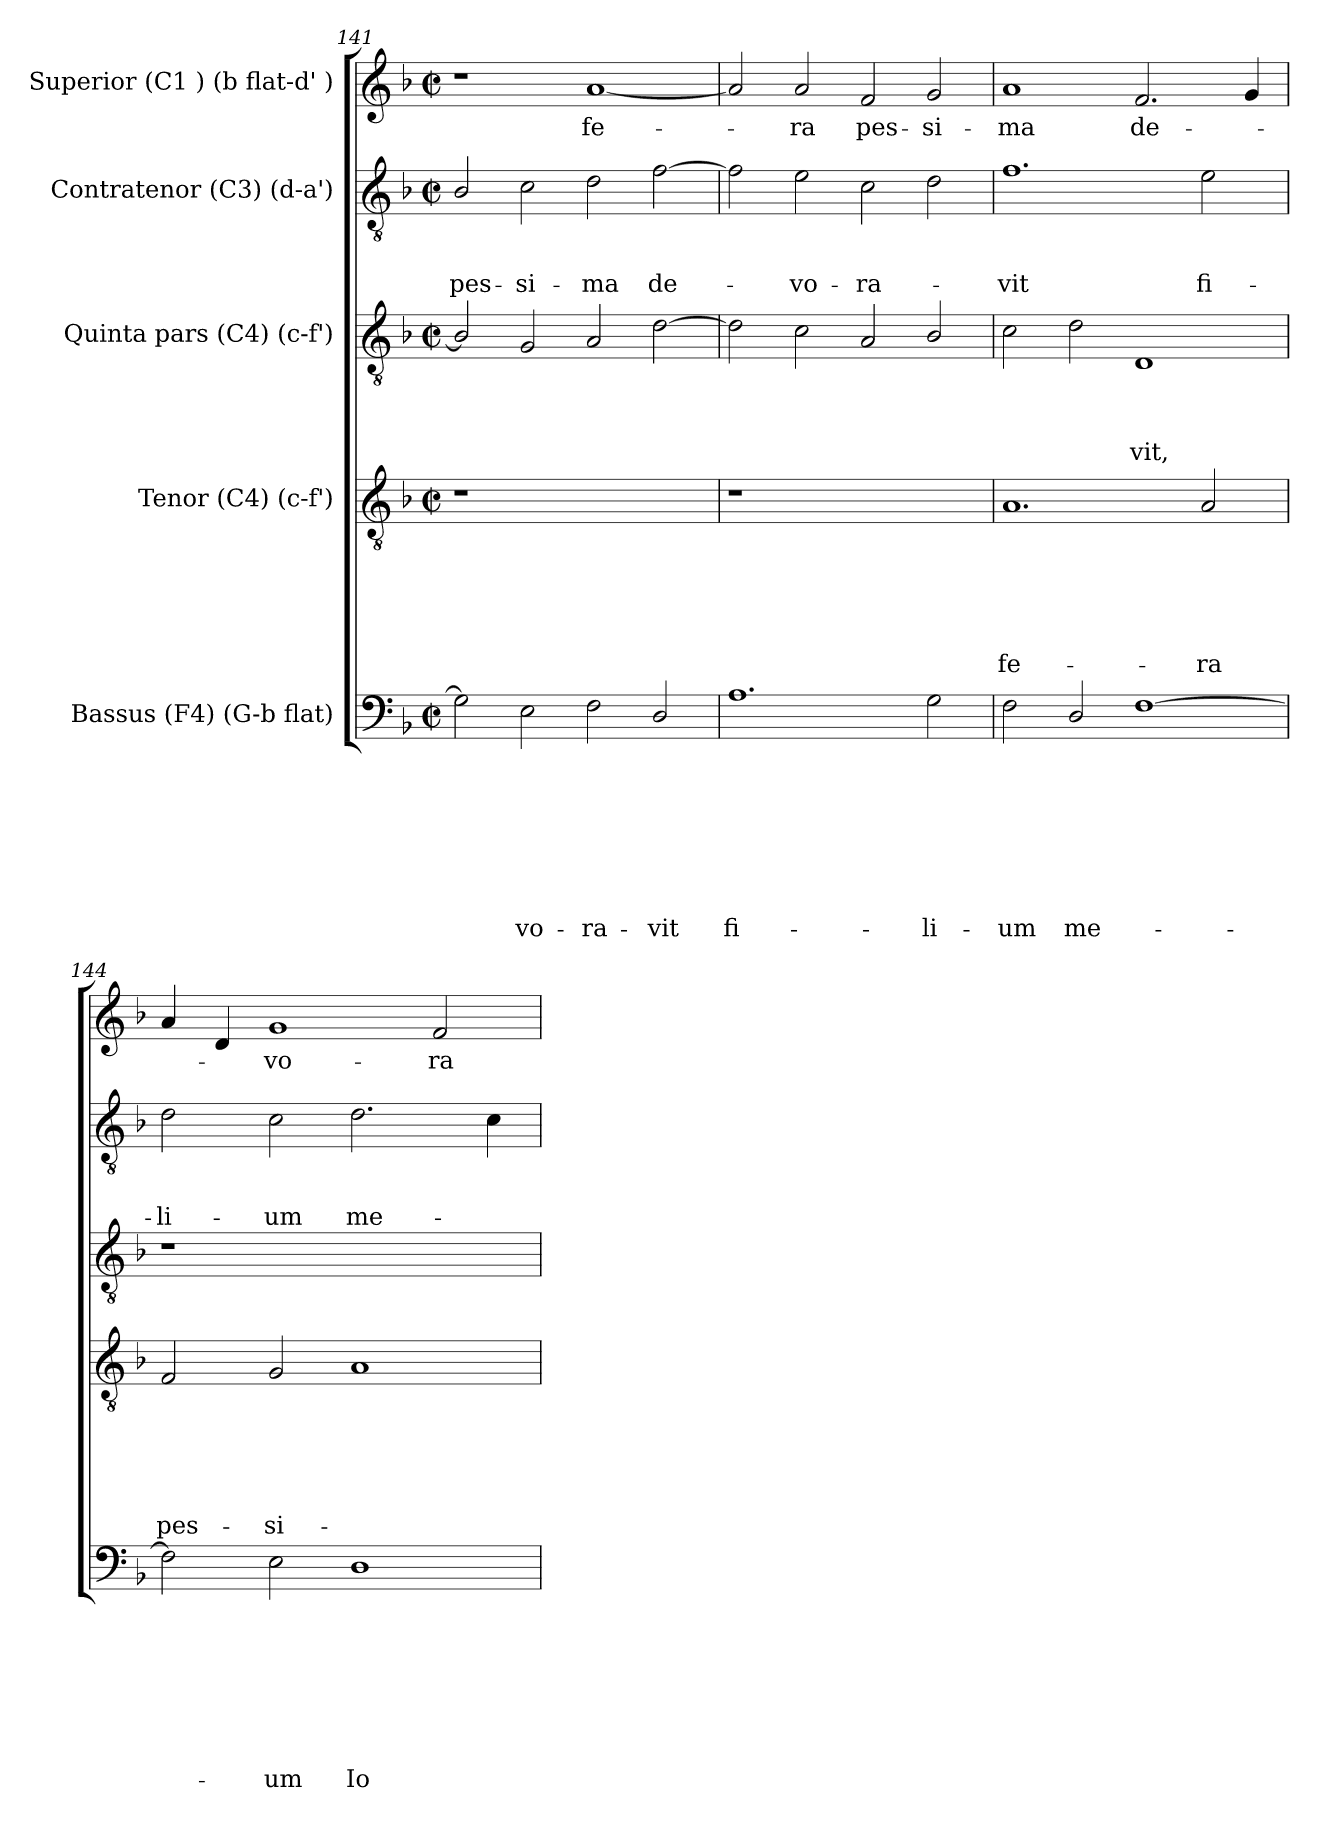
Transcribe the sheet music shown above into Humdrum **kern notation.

**kern	**text	**text	**text	**text	**text	**text	**text	**text	**kern	**text	**text	**text	**text	**text	**text	**kern	**text	**text	**text	**text	**kern	**text	**text	**text	**kern	**text
*part5	*part5	*part5	*part5	*part5	*part5	*part5	*part5	*part5	*part4	*part4	*part4	*part4	*part4	*part4	*part4	*part3	*part3	*part3	*part3	*part3	*part2	*part2	*part2	*part2	*part1	*part1
*staff5	*staff5	*staff5	*staff5	*staff5	*staff5	*staff5	*staff5	*staff5	*staff4	*staff4	*staff4	*staff4	*staff4	*staff4	*staff4	*staff3	*staff3	*staff3	*staff3	*staff3	*staff2	*staff2	*staff2	*staff2	*staff1	*staff1
*I"Bassus (F4) (G-b flat)	*	*	*	*	*	*	*	*	*I"Tenor (C4) (c-f')	*	*	*	*	*	*	*I"Quinta pars (C4) (c-f')	*	*	*	*	*I"Contratenor (C3) (d-a')	*	*	*	*I"Superior (C1 ) (b flat-d' )	*
!!LO:PB:g=z
*clefF4	*	*	*	*	*	*	*	*	*clefGv2	*	*	*	*	*	*	*clefGv2	*	*	*	*	*clefGv2	*	*	*	*clefG2	*
*k[b-]	*	*	*	*	*	*	*	*	*k[b-]	*	*	*	*	*	*	*k[b-]	*	*	*	*	*k[b-]	*	*	*	*k[b-]	*
*F:	*	*	*	*	*	*	*	*	*F:	*	*	*	*	*	*	*F:	*	*	*	*	*F:	*	*	*	*F:	*
*M2/2	*	*	*	*	*	*	*	*	*M2/2	*	*	*	*	*	*	*M2/2	*	*	*	*	*M2/2	*	*	*	*M2/2	*
*met(c|)	*	*	*	*	*	*	*	*	*met(c|)	*	*	*	*	*	*	*met(c|)	*	*	*	*	*met(c|)	*	*	*	*met(c|)	*
=141	=141	=141	=141	=141	=141	=141	=141	=141	=141	=141	=141	=141	=141	=141	=141	=141	=141	=141	=141	=141	=141	=141	=141	=141	=141	=141
!	!	!	!	!	!	!	!	!	!LO:N:vis=1	!	!	!	!	!	!	!	!	!	!	!	!	!	!	!LO:LY:b	!	!
2G\]	.	.	.	.	.	.	.	.	1r	.	.	.	.	.	.	2B-/]	.	.	.	.	2B-/	.	.	pes-	1r	.
!	!	!	!	!	!	!	!	!LO:LY:b	!	!	!	!	!	!	!	!	!	!	!	!	!	!	!	!LO:LY:b	!	!
2E\	.	.	.	.	.	.	.	-vo-	.	.	.	.	.	.	.	2G/	.	.	.	.	2c\	.	.	-si-	.	.
!	!	!	!	!	!	!	!	!LO:LY:b	!	!	!	!	!	!	!	!	!	!	!	!	!	!	!	!LO:LY:b	!	!LO:LY:b
2F\	.	.	.	.	.	.	.	-ra-	1ryy	.	.	.	.	.	.	2A/	.	.	.	.	2d\	.	.	-ma	[<1a	-fe-
!	!	!	!	!	!	!	!	!LO:LY:b	!	!	!	!	!	!	!	!	!	!	!	!	!	!	!	!LO:LY:b	!	!
2D/	.	.	.	.	.	.	.	-vit	.	.	.	.	.	.	.	[>2d\	.	.	.	.	[>2f\	.	.	de-	.	.
=142	=142	=142	=142	=142	=142	=142	=142	=142	=142	=142	=142	=142	=142	=142	=142	=142	=142	=142	=142	=142	=142	=142	=142	=142	=142	=142
!	!	!	!	!	!	!	!	!LO:LY:b	!LO:N:vis=1	!	!	!	!	!	!	!	!	!	!	!	!	!	!	!	!	!
1.A	.	.	.	.	.	.	.	fi-	1r	.	.	.	.	.	.	2d\]	.	.	.	.	2f\]	.	.	.	2a/]	.
!	!	!	!	!	!	!	!	!	!	!	!	!	!	!	!	!	!	!	!	!	!	!	!	!LO:LY:b	!	!LO:LY:b
.	.	.	.	.	.	.	.	.	.	.	.	.	.	.	.	2c\	.	.	.	.	2e\	.	.	-vo-	2a/	-ra
!	!	!	!	!	!	!	!	!	!	!	!	!	!	!	!	!	!	!	!	!	!	!	!	!LO:LY:b	!	!LO:LY:b
.	.	.	.	.	.	.	.	.	1ryy	.	.	.	.	.	.	2A/	.	.	.	.	2c\	.	.	-ra-	2f/	pes-
!	!	!	!	!	!	!	!	!LO:LY:b	!	!	!	!	!	!	!	!	!	!	!	!	!	!	!	!	!	!LO:LY:b
2G\	.	.	.	.	.	.	.	-li-	.	.	.	.	.	.	.	2B-/	.	.	.	.	2d\	.	.	.	2g/	-si-
=143	=143	=143	=143	=143	=143	=143	=143	=143	=143	=143	=143	=143	=143	=143	=143	=143	=143	=143	=143	=143	=143	=143	=143	=143	=143	=143
!	!	!	!	!	!	!	!	!LO:LY:b	!	!	!	!	!	!	!LO:LY:b	!	!	!	!	!	!	!	!	!LO:LY:b	!	!LO:LY:b
2F\	.	.	.	.	.	.	.	-um	1.A	.	.	.	.	.	fe-	2c\	.	.	.	.	1.f	.	.	-vit	1a	-ma
!	!	!	!	!	!	!	!	!LO:LY:b	!	!	!	!	!	!	!	!	!	!	!	!	!	!	!	!	!	!
2D/	.	.	.	.	.	.	.	me-	.	.	.	.	.	.	.	2d\	.	.	.	.	.	.	.	.	.	.
!	!	!	!	!	!	!	!	!	!	!	!	!	!	!	!	!	!	!	!	!LO:LY:b	!	!	!	!	!	!LO:LY:b
[>1F	.	.	.	.	.	.	.	.	.	.	.	.	.	.	.	1D	.	.	.	-vit,	.	.	.	.	2.f/	de-
!	!	!	!	!	!	!	!	!	!	!	!	!	!	!	!LO:LY:b	!	!	!	!	!	!	!	!	!LO:LY:b	!	!
.	.	.	.	.	.	.	.	.	2A/	.	.	.	.	.	-ra	.	.	.	.	.	2e\	.	.	fi-	.	.
.	.	.	.	.	.	.	.	.	.	.	.	.	.	.	.	.	.	.	.	.	.	.	.	.	4g/	.
=144	=144	=144	=144	=144	=144	=144	=144	=144	=144	=144	=144	=144	=144	=144	=144	=144	=144	=144	=144	=144	=144	=144	=144	=144	=144	=144
!	!	!	!	!	!	!	!	!	!	!	!	!	!	!	!LO:LY:b	!LO:N:vis=1	!	!	!	!	!	!	!	!LO:LY:b	!	!
2F\]	.	.	.	.	.	.	.	.	2F/	.	.	.	.	.	pes-	1r	.	.	.	.	2d\	.	.	-li-	4a/	.
.	.	.	.	.	.	.	.	.	.	.	.	.	.	.	.	.	.	.	.	.	.	.	.	.	4d/	.
!	!	!	!	!	!	!	!	!LO:LY:b	!	!	!	!	!	!	!LO:LY:b	!	!	!	!	!	!	!	!	!LO:LY:b	!	!LO:LY:b
2E\	.	.	.	.	.	.	.	-um	2G/	.	.	.	.	.	-si-	.	.	.	.	.	2c\	.	.	-um	1g	-vo-
!	!	!	!	!	!	!	!	!LO:LY:b	!	!	!	!	!	!	!	!	!	!	!	!	!	!	!	!LO:LY:b	!	!
1D	.	.	.	.	.	.	.	Io-	1A	.	.	.	.	.	.	1ryy	.	.	.	.	2.d\	.	.	me-	.	.
!	!	!	!	!	!	!	!	!	!	!	!	!	!	!	!	!	!	!	!	!	!	!	!	!	!	!LO:LY:b
.	.	.	.	.	.	.	.	.	.	.	.	.	.	.	.	.	.	.	.	.	.	.	.	.	2f/	-ra-
.	.	.	.	.	.	.	.	.	.	.	.	.	.	.	.	.	.	.	.	.	4c\	.	.	.	.	.
=	=	=	=	=	=	=	=	=	=	=	=	=	=	=	=	=	=	=	=	=	=	=	=	=	=	=
*-	*-	*-	*-	*-	*-	*-	*-	*-	*-	*-	*-	*-	*-	*-	*-	*-	*-	*-	*-	*-	*-	*-	*-	*-	*-	*-
